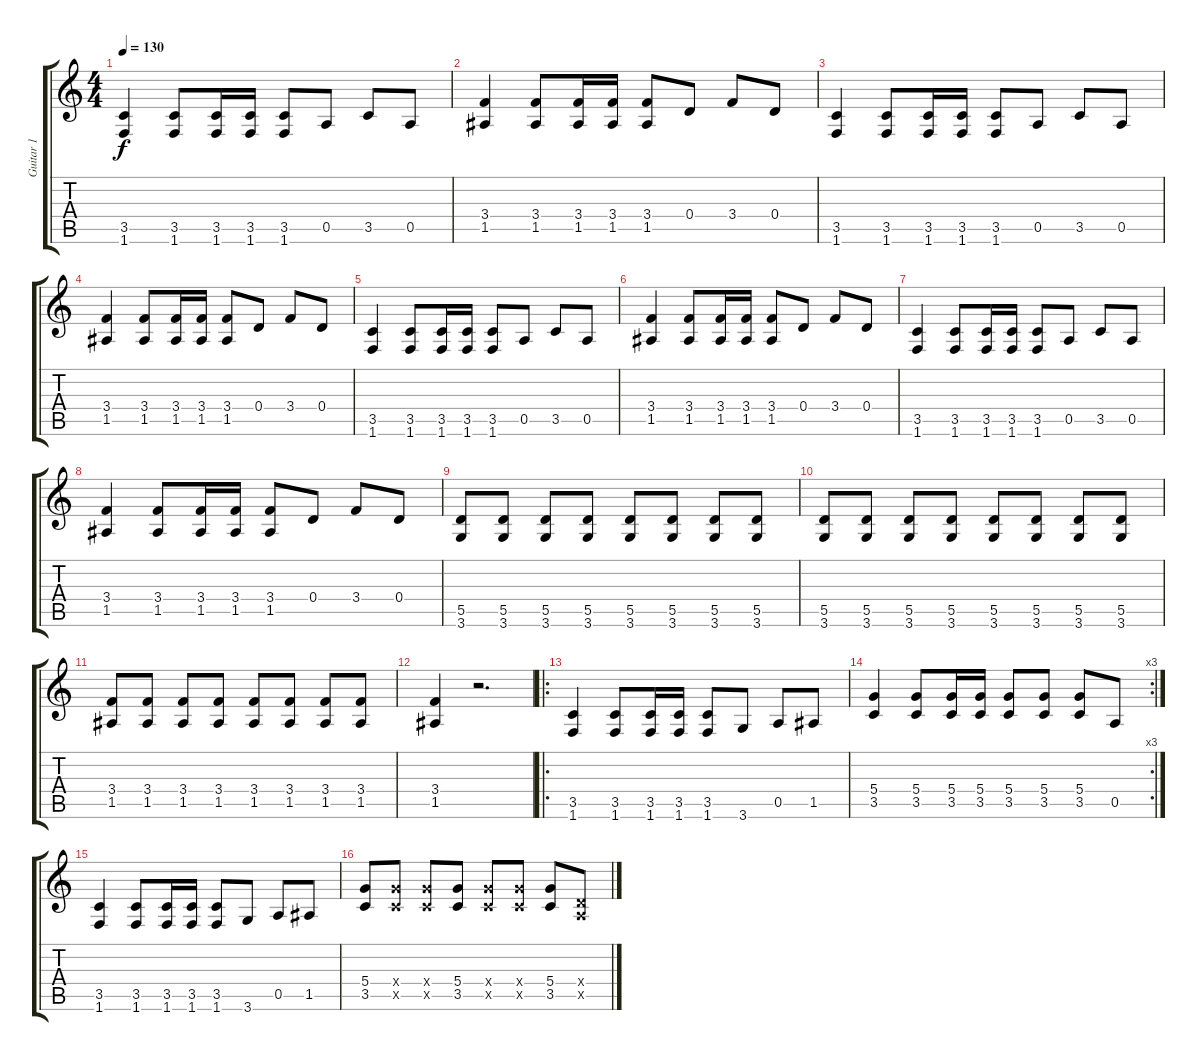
\track ("Guitar 1" "Guitar 1") {instrument electricguitarmuted}
\staff {score tabs}
\tuning (E4 B3 G3 D3 A2 E2) {hide}
\ts (4 4)
\tempo 130
\clef g2
\ks c
(3.5 1.6).4{dy f} (3.5 1.6).8 (3.5 1.6).16 (3.5 1.6).16 (3.5 1.6).8 0.5.8 3.5.8 0.5.8 |
(3.4 1.5).4 (3.4 1.5).8 (3.4 1.5).16 (3.4 1.5).16 (3.4 1.5).8 0.4.8 3.4.8 0.4.8 |
(3.5 1.6).4 (3.5 1.6).8 (3.5 1.6).16 (3.5 1.6).16 (3.5 1.6).8 0.5.8 3.5.8 0.5.8 |
(3.4 1.5).4 (3.4 1.5).8 (3.4 1.5).16 (3.4 1.5).16 (3.4 1.5).8 0.4.8 3.4.8 0.4.8 |
(3.5 1.6).4 (3.5 1.6).8 (3.5 1.6).16 (3.5 1.6).16 (3.5 1.6).8 0.5.8 3.5.8 0.5.8 |
(3.4 1.5).4 (3.4 1.5).8 (3.4 1.5).16 (3.4 1.5).16 (3.4 1.5).8 0.4.8 3.4.8 0.4.8 |
(3.5 1.6).4 (3.5 1.6).8 (3.5 1.6).16 (3.5 1.6).16 (3.5 1.6).8 0.5.8 3.5.8 0.5.8 |
(3.4 1.5).4 (3.4 1.5).8 (3.4 1.5).16 (3.4 1.5).16 (3.4 1.5).8 0.4.8 3.4.8 0.4.8 |
(5.5 3.6).8 (5.5 3.6).8 (5.5 3.6).8 (5.5 3.6).8 (5.5 3.6).8 (5.5 3.6).8 (5.5 3.6).8 (5.5 3.6).8 |
(5.5 3.6).8 (5.5 3.6).8 (5.5 3.6).8 (5.5 3.6).8 (5.5 3.6).8 (5.5 3.6).8 (5.5 3.6).8 (5.5 3.6).8 |
(3.4 1.5).8 (3.4 1.5).8 (3.4 1.5).8 (3.4 1.5).8 (3.4 1.5).8 (3.4 1.5).8 (3.4 1.5).8 (3.4 1.5).8 |
(3.4 1.5).4 r.2{d} |
\ro
(3.5 1.6).4 (3.5 1.6).8 (3.5 1.6).16 (3.5 1.6).16 (3.5 1.6).8 3.6.8 0.5.8 1.5.8 |
\rc 3
(5.4 3.5).4 (5.4 3.5).8 (5.4 3.5).16 (5.4 3.5).16 (5.4 3.5).8 (5.4 3.5).8 (5.4 3.5).8 0.5.8 |
(3.5 1.6).4 (3.5 1.6).8 (3.5 1.6).16 (3.5 1.6).16 (3.5 1.6).8 3.6.8 0.5.8 1.5.8 |
(5.4 3.5).8 (5.4{x} 3.5{x}).8 (5.4{x} 3.5{x}).8 (5.4 3.5).8 (5.4{x} 3.5{x}).8 (5.4{x} 3.5{x}).8 (5.4 3.5).8 (0.4{x} 0.5{x}).8
